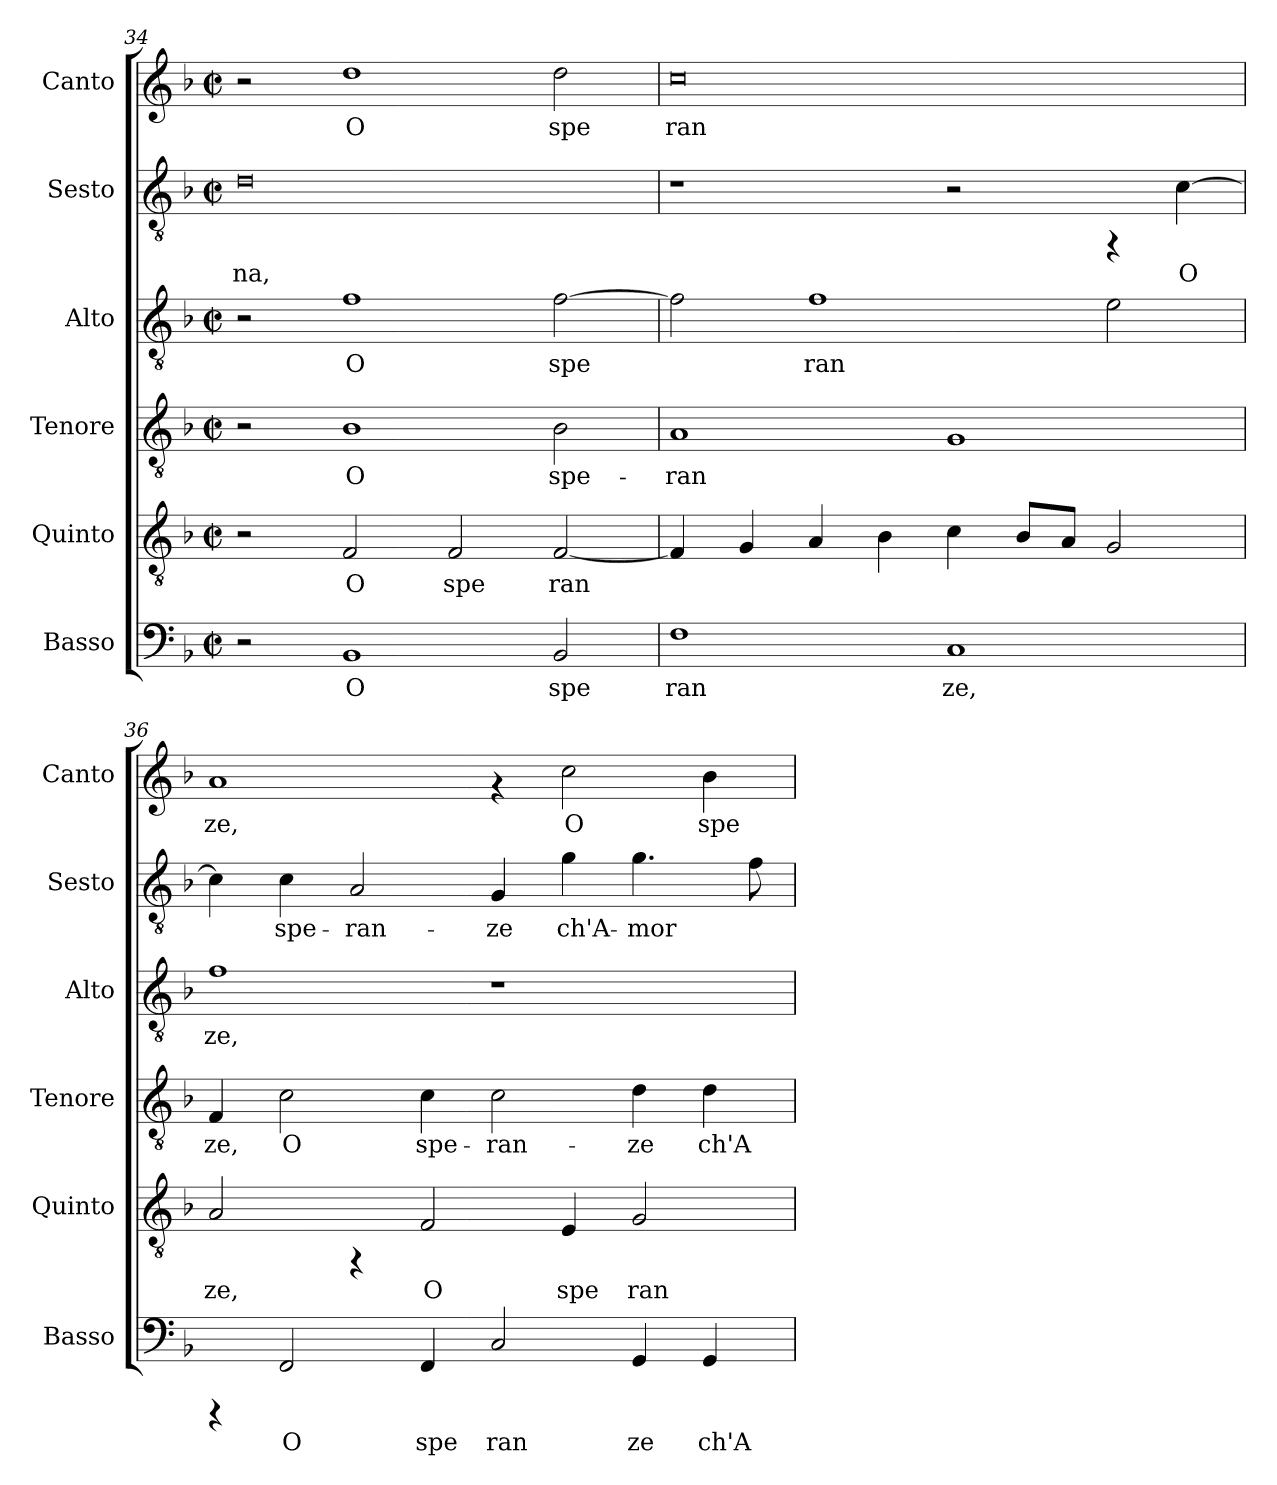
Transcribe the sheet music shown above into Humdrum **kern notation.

**kern	**text	**kern	**text	**kern	**text	**kern	**text	**kern	**text	**kern	**text
*part6	*part6	*part5	*part5	*part4	*part4	*part3	*part3	*part2	*part2	*part1	*part1
*staff6	*staff6	*staff5	*staff5	*staff4	*staff4	*staff3	*staff3	*staff2	*staff2	*staff1	*staff1
*I"Basso	*	*I"Quinto	*	*I"Tenore	*	*I"Alto	*	*I"Sesto	*	*I"Canto	*
*I'Basso	*	*I'Quinto	*	*I'Tenore	*	*I'Alto	*	*I'Sesto	*	*I'Canto	*
*clefF4	*	*clefGv2	*	*clefGv2	*	*clefGv2	*	*clefGv2	*	*clefG2	*
*k[b-]	*	*k[b-]	*	*k[b-]	*	*k[b-]	*	*k[b-]	*	*k[b-]	*
*F:	*	*F:	*	*F:	*	*F:	*	*F:	*	*F:	*
*M2/2	*	*M2/2	*	*M2/2	*	*M2/2	*	*M2/2	*	*M2/2	*
*met(c|)	*	*met(c|)	*	*met(c|)	*	*met(c|)	*	*met(c|)	*	*met(c|)	*
=34	=34	=34	=34	=34	=34	=34	=34	=34	=34	=34	=34
!	!	!	!	!	!	!	!	!	!LO:LY:b:cj	!	!
2r	.	2r	.	2r	.	2r	.	0d	na,	2r	.
!	!LO:LY:b:cj	!	!LO:LY:b:cj	!	!LO:LY:b:cj	!	!LO:LY:b:cj	!	!	!	!LO:LY:b:cj
1BB-	O	2F/	O	1B-	O	1f	O	.	.	1dd	O
!	!	!	!LO:LY:b:cj	!	!	!	!	!	!	!	!
.	.	2F/	spe	.	.	.	.	.	.	.	.
!	!LO:LY:b:cj	!	!LO:LY:b:cj	!	!LO:LY:b:cj	!	!LO:LY:b:cj	!	!	!	!LO:LY:b:cj
2BB-/	spe	[<2F/	ran	2B-\	spe-	[>2f\	spe	.	.	2dd\	spe
=35	=35	=35	=35	=35	=35	=35	=35	=35	=35	=35	=35
!	!LO:LY:b:cj	!	!LO:LY:b:cj	!	!LO:LY:b:cj	!	!LO:LY:b:cj	!	!	!	!LO:LY:b:cj
1F	ran	4F/]	.	1A	-ran-	2f\]	.	1r	.	0cc	ran
!	!	!	!LO:LY:b:cj	!	!	!	!	!	!	!	!
.	.	4G/	.	.	.	.	.	.	.	.	.
!	!	!	!LO:LY:b:cj	!	!	!	!LO:LY:b:cj	!	!	!	!
.	.	4A/	.	.	.	1f	ran	.	.	.	.
!	!	!	!LO:LY:b:cj	!	!	!	!	!	!	!	!
.	.	4B-\	.	.	.	.	.	.	.	.	.
!	!LO:LY:b:cj	!	!LO:LY:b:cj	!	!LO:LY:b:cj	!	!	!	!	!	!
1C	ze,	4c\	.	1G	--	.	.	2r	.	.	.
!	!	!	!LO:LY:b:cj	!	!	!	!	!	!	!	!
.	.	8B-/L	.	.	.	.	.	.	.	.	.
!	!	!	!LO:LY:b:cj	!	!	!	!	!	!	!	!
.	.	8A/J	.	.	.	.	.	.	.	.	.
!	!	!	!LO:LY:b:cj	!	!	!	!LO:LY:b:cj	!	!	!	!
.	.	2G/	.	.	.	2e\	.	4rFF	.	.	.
!	!	!	!	!	!	!	!	!	!LO:LY:b:cj	!	!
.	.	.	.	.	.	.	.	[<4c\	O	.	.
!!LO:PB:g=z
=36	=36	=36	=36	=36	=36	=36	=36	=36	=36	=36	=36
!	!	!	!LO:LY:b:cj	!	!LO:LY:b:cj	!	!LO:LY:b:cj	!	!LO:LY:b:cj	!	!LO:LY:b:cj
4rCCC	.	2A/	ze,	4F/	-ze,	1f	ze,	4c\]	.	1a	ze,
!	!LO:LY:b:cj	!	!	!	!LO:LY:b:cj	!	!	!	!LO:LY:b:cj	!	!
2FF/	O	.	.	2c\	O	.	.	4c\	spe-	.	.
!	!	!	!	!	!	!	!	!	!LO:LY:b:cj	!	!
.	.	4rFF	.	.	.	.	.	2A/	-ran-	.	.
!	!LO:LY:b:cj	!	!LO:LY:b:cj	!	!LO:LY:b:cj	!	!	!	!	!	!
4FF/	spe	2F/	O	4c\	spe-	.	.	.	.	.	.
!	!LO:LY:b:cj	!	!	!	!LO:LY:b:cj	!	!	!	!LO:LY:b:cj	!	!
2C/	ran	.	.	2c\	-ran-	1r	.	4G/	-ze	4rf	.
!	!	!	!LO:LY:b:cj	!	!	!	!	!	!LO:LY:b:cj	!	!LO:LY:b:cj
.	.	4E/	spe	.	.	.	.	4g\	ch'A-	2cc\	O
!	!LO:LY:b:cj	!	!LO:LY:b:cj	!	!LO:LY:b:cj	!	!	!	!LO:LY:b:cj	!	!
4GG/	ze	2G/	ran	4d\	-ze	.	.	4.g\	-mor	.	.
!	!LO:LY:b:cj	!	!	!	!LO:LY:b:cj	!	!	!	!	!	!LO:LY:b:cj
4GG/	ch'A	.	.	4d\	ch'A-	.	.	.	.	4b-\	spe
!	!	!	!	!	!	!	!	!	!LO:LY:b:cj	!	!
.	.	.	.	.	.	.	.	8f\	.	.	.
=	=	=	=	=	=	=	=	=	=	=	=
*-	*-	*-	*-	*-	*-	*-	*-	*-	*-	*-	*-
